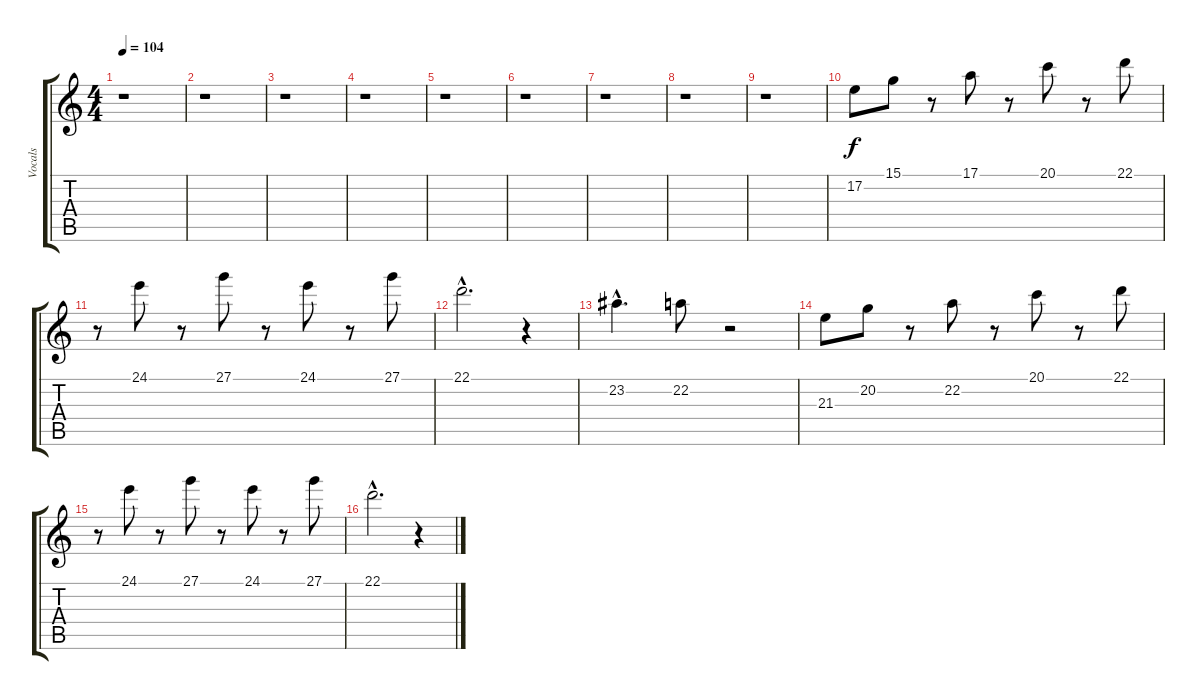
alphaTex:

\track ("Vocals" "Vocals") {instrument flute}
\staff {score tabs}
\tuning (E4 B3 G3 D3 A2 E2) {hide}
\ts (4 4)
\tempo 104
\clef g2
\ks c
r.1{dy f instrument flute} |
r.1 |
r.1 |
r.1 |
r.1 |
r.1 |
r.1 |
r.1 |
r.1 |
17.2.8 15.1.8 r.8 17.1.8 r.8 20.1.8 r.8 22.1.8 |
r.8 24.1.8 r.8 27.1.8 r.8 24.1.8 r.8 27.1.8 |
22.1{hac}.2{d} r.4 |
23.2{hac}.4{d} 22.2.8 r.2 |
21.3.8 20.2.8 r.8 22.2.8 r.8 20.1.8 r.8 22.1.8 |
r.8 24.1.8 r.8 27.1.8 r.8 24.1.8 r.8 27.1.8 |
22.1{hac}.2{d} r.4
